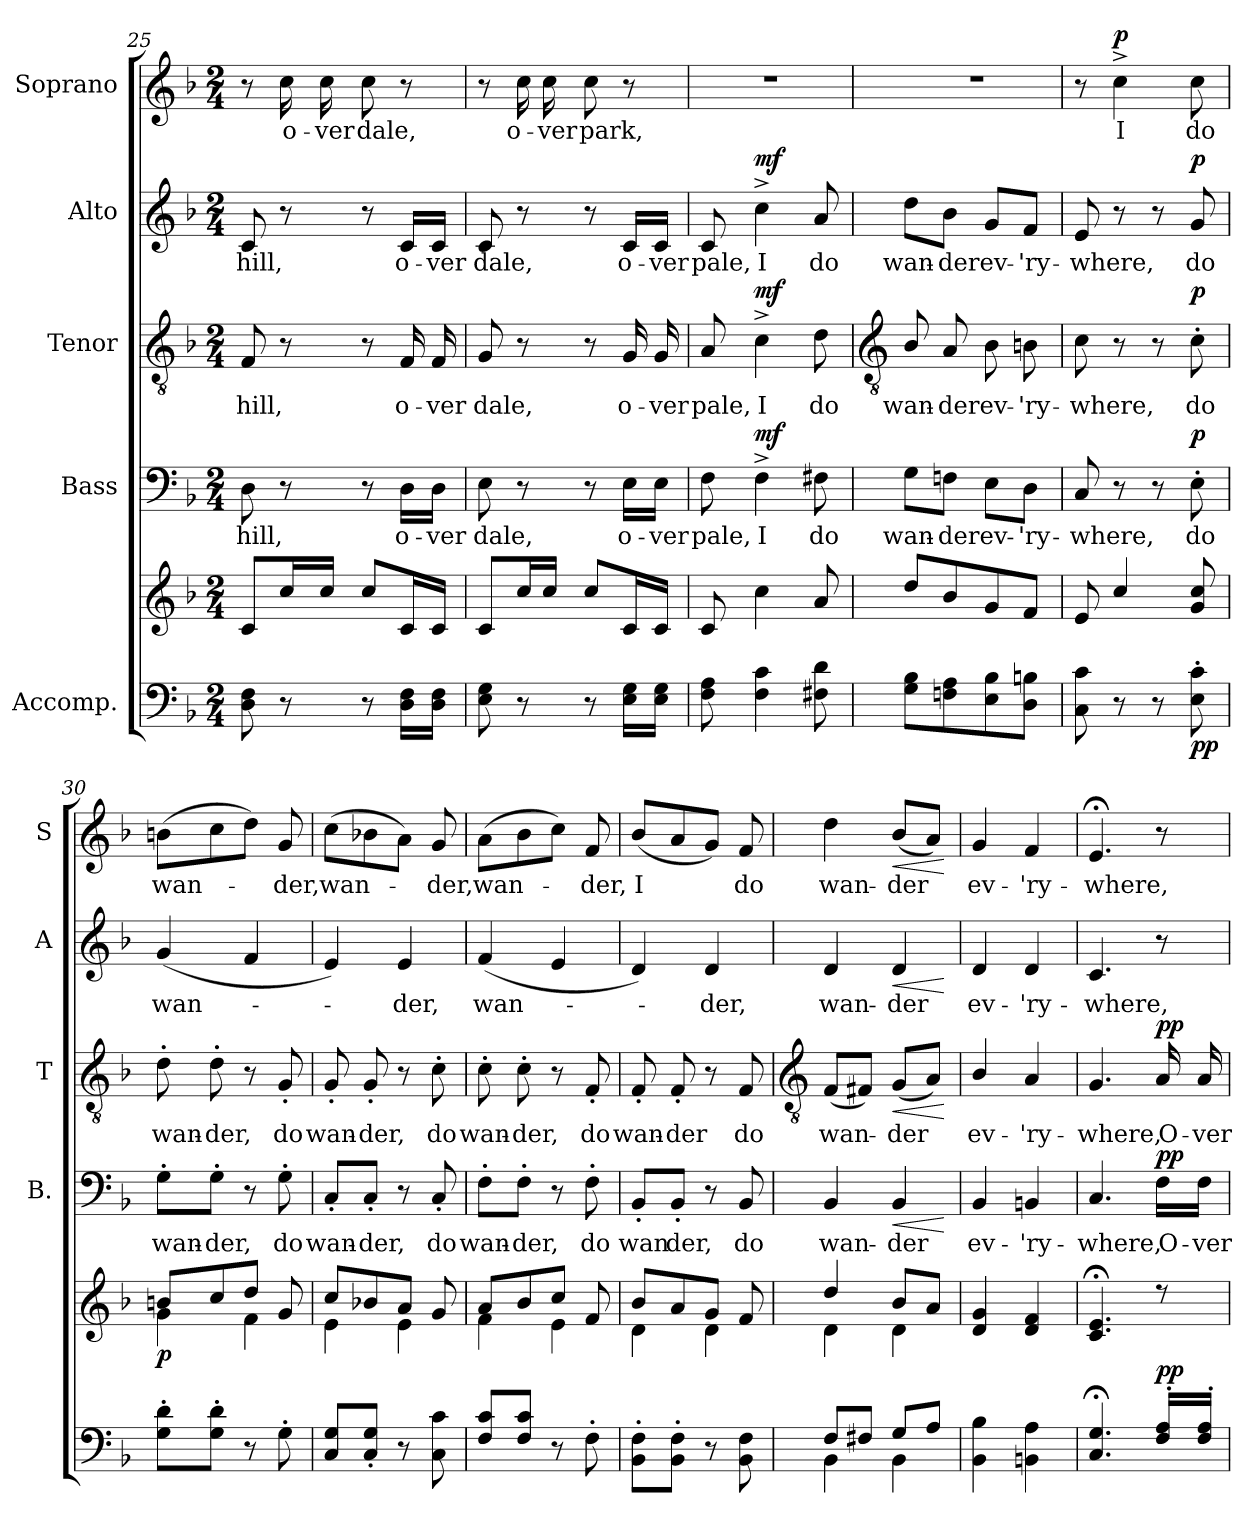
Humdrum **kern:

**kern	**kern	**dynam	**kern	**text	**dynam	**kern	**text	**dynam	**kern	**text	**dynam	**kern	**text	**dynam
*part5	*part5	*part5	*part4	*part4	*part4	*part3	*part3	*part3	*part2	*part2	*part2	*part1	*part1	*part1
*staff6	*staff5	*staff5/6	*staff4	*staff4	*staff4	*staff3	*staff3	*staff3	*staff2	*staff2	*staff2	*staff1	*staff1	*staff1
*I"Accomp.	*	*	*I"Bass	*	*	*I"Tenor	*	*	*I"Alto	*	*	*I"Soprano	*	*
*	*	*	*I'B.	*	*	*I'T	*	*	*I'A	*	*	*I'S	*	*
*clefF4	*clefG2	*	*clefF4	*	*	*clefGv2	*	*	*clefG2	*	*	*clefG2	*	*
*k[b-]	*k[b-]	*	*k[b-]	*	*	*k[b-]	*	*	*k[b-]	*	*	*k[b-]	*	*
*F:	*F:	*	*F:	*	*	*F:	*	*	*F:	*	*	*F:	*	*
*M2/4	*M2/4	*	*M2/4	*	*	*M2/4	*	*	*M2/4	*	*	*M2/4	*	*
=25	=25	=25	=25	=25	=25	=25	=25	=25	=25	=25	=25	=25	=25	=25
!	!	!	!	!LO:LY:b	!	!	!LO:LY:b	!	!	!LO:LY:b	!	!	!	!
8D 8F	8cL	.	8D\	hill,	.	8F/	hill,	.	8c/	hill,	.	8r	.	.
!	!	!	!	!	!	!	!	!	!	!	!	!	!LO:LY:b	!
8r	16ccL	.	8r	.	.	8r	.	.	8r	.	.	16cc\	o-	.
!	!	!	!	!	!	!	!	!	!	!	!	!	!LO:LY:b	!
.	16ccJJ	.	.	.	.	.	.	.	.	.	.	16cc\	-ver	.
!	!	!	!	!	!	!	!	!	!	!	!	!	!LO:LY:b	!
8r	8ccL	.	8r	.	.	8r	.	.	8r	.	.	8cc\	dale,	.
!	!	!	!	!LO:LY:b	!	!	!LO:LY:b	!	!	!LO:LY:b	!	!	!	!
16D 16FLL	16cL	.	16D\LL	o-	.	16F/	o-	.	16c/LL	o-	.	8r	.	.
!	!	!	!	!LO:LY:b	!	!	!LO:LY:b	!	!	!LO:LY:b	!	!	!	!
16D 16FJJ	16cJJ	.	16D\JJ	-ver	.	16F/	-ver	.	16c/JJ	-ver	.	.	.	.
=26	=26	=26	=26	=26	=26	=26	=26	=26	=26	=26	=26	=26	=26	=26
!	!	!	!	!LO:LY:b	!	!	!LO:LY:b	!	!	!LO:LY:b	!	!	!	!
8E 8G	8cL	.	8E\	dale,	.	8G/	dale,	.	8c/	dale,	.	8r	.	.
!	!	!	!	!	!	!	!	!	!	!	!	!	!LO:LY:b	!
8r	16ccL	.	8r	.	.	8r	.	.	8r	.	.	16cc\	o-	.
!	!	!	!	!	!	!	!	!	!	!	!	!	!LO:LY:b	!
.	16ccJJ	.	.	.	.	.	.	.	.	.	.	16cc\	-ver	.
!	!	!	!	!	!	!	!	!	!	!	!	!	!LO:LY:b	!
8r	8ccL	.	8r	.	.	8r	.	.	8r	.	.	8cc\	park,	.
!	!	!	!	!LO:LY:b	!	!	!LO:LY:b	!	!	!LO:LY:b	!	!	!	!
16E 16GLL	16cL	.	16E\LL	o-	.	16G/	o-	.	16c/LL	o-	.	8r	.	.
!	!	!	!	!LO:LY:b	!	!	!LO:LY:b	!	!	!LO:LY:b	!	!	!	!
16E 16GJJ	16cJJ	.	16E\JJ	-ver	.	16G/	-ver	.	16c/JJ	-ver	.	.	.	.
=27	=27	=27	=27	=27	=27	=27	=27	=27	=27	=27	=27	=27	=27	=27
!	!	!	!	!LO:LY:b	!	!	!LO:LY:b	!	!	!LO:LY:b	!	!LO:N:vis=1	!	!
8F 8A	8c	.	8F\	pale,	.	8A/	pale,	.	8c/	pale,	.	2r	.	.
!	!	!	!	!LO:LY:b	!LO:DY:b	!	!LO:LY:b	!LO:DY:b	!	!LO:LY:b	!LO:DY:b	!	!	!
4F 4c	4cc	.	4F^\	I	mf	4c^\	I	mf	4cc^\	I	mf	.	.	.
!	!	!	!	!LO:LY:b	!	!	!LO:LY:b	!	!	!LO:LY:b	!	!	!	!
8F#X 8d	8a	.	8F#X\	do	.	8d\	do	.	8a/	do	.	.	.	.
!!LO:LB:g=z
=28	=28	=28	=28	=28	=28	=28	=28	=28	=28	=28	=28	=28	=28	=28
*	*	*	*	*	*	*clefGv2	*	*	*	*	*	*	*	*
*	*^	*	*	*	*	*	*	*	*	*	*	*	*	*
!	!	!LO:N:vis=1	!	!	!LO:LY:b	!	!	!LO:LY:b	!	!	!LO:LY:b	!	!LO:N:vis=1	!	!
8G 8B-L	8ddL	2ryy	.	8G\L	wan-	.	8B-/	wan-	.	8dd\L	wan-	.	2r	.	.
!	!	!	!	!	!LO:LY:b	!	!	!LO:LY:b	!	!	!LO:LY:b	!	!	!	!
8Fn 8A	8b-	.	.	8Fn\J	-der	.	8A/	-der	.	8b-\J	-der	.	.	.	.
!	!	!	!	!	!LO:LY:b	!	!	!LO:LY:b	!	!	!LO:LY:b	!	!	!	!
8E 8B-	8g	.	.	8E\L	ev-	.	8B-\	ev-	.	8g/L	ev-	.	.	.	.
!	!	!	!	!	!LO:LY:b	!	!	!LO:LY:b	!	!	!LO:LY:b	!	!	!	!
8D 8BnJ	8fJ	.	.	8D\J	-'ry-	.	8Bn\	-'ry-	.	8f/J	-'ry-	.	.	.	.
=29	=29	=29	=29	=29	=29	=29	=29	=29	=29	=29	=29	=29	=29	=29	=29
!	!	!LO:N:vis=1	!	!	!LO:LY:b	!	!	!LO:LY:b	!	!	!LO:LY:b	!	!	!	!
8C 8c	8e	2ryy	.	8C/	-where,	.	8c\	-where,	.	8e/	-where,	.	8r	.	.
!	!	!	!	!	!	!	!	!	!	!	!	!	!	!LO:LY:b	!LO:DY:b
8r	4cc	.	.	8r	.	.	8r	.	.	8r	.	.	4cc^\	I	p
8r	.	.	.	8r	.	.	8r	.	.	8r	.	.	.	.	.
!	!	!	!LO:DY:b=2	!	!LO:LY:b	!	!	!LO:LY:b	!	!	!LO:LY:b	!	!	!LO:LY:b	!
!	!	!	!LO:DY:n=1:b	!	!	!LO:DY:b	!	!	!LO:DY:b	!	!	!LO:DY:b	!	!	!
8E' 8c'	8g 8cc	.	p p	8E'\	do	p	8c'\	do	p	8g/	do	p	8cc\	do	.
=30	=30	=30	=30	=30	=30	=30	=30	=30	=30	=30	=30	=30	=30	=30	=30
!	!	!	!LO:DY:b	!	!LO:LY:b	!	!	!LO:LY:b	!	!	!LO:LY:b	!	!	!LO:LY:b	!
8G\' 8d\'L	8bn/L	4g\	p	8G'\L	wan-	.	8d'\	wan-	.	(<4g/	wan-	.	(>8bn\L	wan-	.
!	!	!	!	!	!LO:LY:b	!	!	!LO:LY:b	!	!	!	!	!	!	!
8G\' 8d\'J	8cc/	.	.	8G'\J	-der,	.	8d'\	-der,	.	.	.	.	8cc\	.	.
8r	8dd/J	4f\	.	8r	.	.	8r	.	.	4f/	.	.	8dd\J)	.	.
!	!	!	!	!	!LO:LY:b	!	!	!LO:LY:b	!	!	!	!	!	!LO:LY:b	!
8G'\	8g/	.	.	8G'\	do	.	8G'/	do	.	.	.	.	8g/	der,	.
=31	=31	=31	=31	=31	=31	=31	=31	=31	=31	=31	=31	=31	=31	=31	=31
!	!	!	!	!	!LO:LY:b	!	!	!LO:LY:b	!	!	!	!	!	!LO:LY:b	!
8C/ 8G/L	8cc/L	4e\	.	8C'/L	wan-	.	8G'/	wan-	.	4e/)	.	.	(>8cc\L	wan-	.
!	!	!	!	!	!LO:LY:b	!	!	!LO:LY:b	!	!	!	!	!	!	!
8C\' 8G\'J	8b-X/	.	.	8C'/J	-der,	.	8G'/	-der,	.	.	.	.	8b-X\	.	.
!	!	!	!	!	!	!	!	!	!	!	!LO:LY:b	!	!	!	!
8r	8a/J	4e\	.	8r	.	.	8r	.	.	4e/	der,	.	8a\J)	.	.
!	!	!	!	!	!LO:LY:b	!	!	!LO:LY:b	!	!	!	!	!	!LO:LY:b	!
8C\ 8c\	8g/	.	.	8C'/	do	.	8c'\	do	.	.	.	.	8g/	der,	.
=32	=32	=32	=32	=32	=32	=32	=32	=32	=32	=32	=32	=32	=32	=32	=32
!	!	!	!	!	!LO:LY:b	!	!	!LO:LY:b	!	!	!LO:LY:b	!	!	!LO:LY:b	!
8F/ 8c/L	8a/L	4f\	.	8F'\L	wan-	.	8c'\	wan-	.	(<4f/	wan-	.	(>8a\L	wan-	.
!	!	!	!	!	!LO:LY:b	!	!	!LO:LY:b	!	!	!	!	!	!	!
8F 8cJ	8b-/	.	.	8F'\J	-der,	.	8c'\	-der,	.	.	.	.	8b-\	.	.
8r	8cc/J	4e\	.	8r	.	.	8r	.	.	4e/	.	.	8cc\J)	.	.
!	!	!	!	!	!LO:LY:b	!	!	!LO:LY:b	!	!	!	!	!	!LO:LY:b	!
8F'\	8f/	.	.	8F'\	do	.	8F'/	do	.	.	.	.	8f/	der,	.
=33	=33	=33	=33	=33	=33	=33	=33	=33	=33	=33	=33	=33	=33	=33	=33
!	!	!	!	!	!LO:LY:b	!	!	!LO:LY:b	!	!	!	!	!	!LO:LY:b	!
8BB-\' 8F\'L	8b-/L	4d\	.	8BB-'/L	wan	.	8F'/	wan-	.	4d/)	.	.	(<8b-/L	I	.
!	!	!	!	!	!LO:LY:b	!	!	!LO:LY:b	!	!	!	!	!	!	!
8BB-\' 8F\'J	8a/	.	.	8BB-'/J	der,	.	8F'/	-der	.	.	.	.	8a/	.	.
!	!	!	!	!	!	!	!	!	!	!	!LO:LY:b	!	!	!	!
8r	8g/J	4d\	.	8r	.	.	8r	.	.	4d/	der,	.	8g/J)	.	.
!	!	!	!	!	!LO:LY:b	!	!	!LO:LY:b	!	!	!	!	!	!LO:LY:b	!
8BB-\ 8F\	8f/	.	.	8BB-/	do	.	8F/	do	.	.	.	.	8f/	do	.
!!LO:LB:g=z
=34	=34	=34	=34	=34	=34	=34	=34	=34	=34	=34	=34	=34	=34	=34	=34
*	*	*	*	*	*	*	*clefGv2	*	*	*	*	*	*	*	*
*^	*	*	*	*	*	*	*	*	*	*	*	*	*	*	*
!	!	!	!	!	!	!LO:LY:b	!	!	!LO:LY:b	!	!	!LO:LY:b	!	!	!LO:LY:b	!
8F/L	4BB-\	4dd/	4d\	.	4BB-/	wan-	.	(<8F/L	wan-	.	4d/	wan-	.	4dd\	wan-	.
8F#X/J	.	.	.	.	.	.	.	8F#X/J)	.	.	.	.	.	.	.	.
!	!	!	!	!	!	!LO:LY:b	!LO:HP:b	!	!LO:LY:b	!LO:HP:b	!	!LO:LY:b	!LO:HP:b	!	!LO:LY:b	!LO:HP:b
8G/L	4BB-\	8b-/L	4d\	.	4BB-/	-der	<	(<8G/L	der	<	4d/	-der	<	(<8b-/L	-der	<
8A/J	.	8a/J	.	.	.	.	.	8A/J)	.	.	.	.	.	8a/J)	.	.
*v	*v	*	*	*	*	*	*	*	*	*	*	*	*	*	*	*
*	*v	*v	*	*	*	*	*	*	*	*	*	*	*	*	*
.	.	.	.	.	[	.	.	[	.	.	[	.	.	[
=35	=35	=35	=35	=35	=35	=35	=35	=35	=35	=35	=35	=35	=35	=35
*^	*^	*	*	*	*	*	*	*	*	*	*	*	*	*
!	!	!	!	!	!	!LO:LY:b	!	!	!LO:LY:b	!	!	!LO:LY:b	!	!	!LO:LY:b	!
4BB-\ 4B-\	2ryy	4d/ 4g/	2ryy	.	4BB-/	ev-	.	4B-/	ev-	.	4d/	ev-	.	4g/	ev-	.
!	!	!	!	!	!	!LO:LY:b	!	!	!LO:LY:b	!	!	!LO:LY:b	!	!	!LO:LY:b	!
4BBn\ 4A\	.	4d/ 4f/	.	.	4BBn/	-'ry-	.	4A/	-'ry-	.	4d/	-'ry-	.	4f/	-'ry-	.
=36	=36	=36	=36	=36	=36	=36	=36	=36	=36	=36	=36	=36	=36	=36	=36	=36
!	!LO:N:vis=1	!	!LO:N:vis=1	!	!	!LO:LY:b	!	!	!LO:LY:b	!	!	!LO:LY:b	!	!	!LO:LY:b	!
4.C;< 4.G;<	2ryy	4.c/;< 4.e/;<	2ryy	.	4.C/	-where,	.	4.G/	-where,	.	4.c/	-where,	.	4.e;</	-where,	.
!	!	!	!	!LO:DY:a=2	!	!LO:LY:b	!LO:DY:b	!	!LO:LY:b	!LO:DY:b	!	!	!	!	!	!
16F' 16A'LL	.	8r	.	pp	16F\LL	O-	pp	16A/	O-	pp	8r	.	.	8r	.	.
!	!	!	!	!	!	!LO:LY:b	!	!	!LO:LY:b	!	!	!	!	!	!	!
16F' 16A'JJ	.	.	.	.	16F\JJ	-ver	.	16A/	-ver	.	.	.	.	.	.	.
*v	*v	*	*	*	*	*	*	*	*	*	*	*	*	*	*	*
*	*v	*v	*	*	*	*	*	*	*	*	*	*	*	*	*
=	=	=	=	=	=	=	=	=	=	=	=	=	=	=
*-	*-	*-	*-	*-	*-	*-	*-	*-	*-	*-	*-	*-	*-	*-
